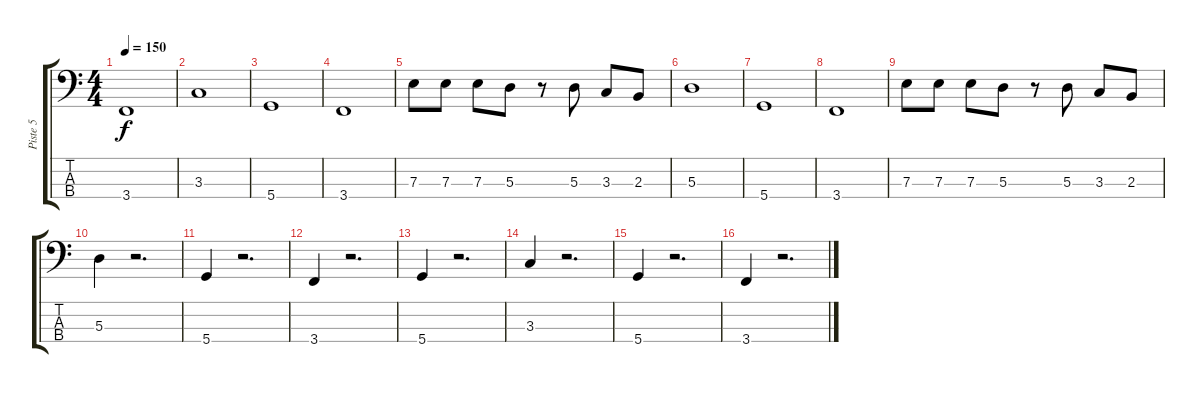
\track ("Piste 5" "Piste 5") {instrument electricbassfinger}
\staff {score tabs}
\tuning (G2 D2 A1 D1) {hide}
\ts (4 4)
\tempo 150
\clef f4
\ks c
3.4.1{dy f} |
3.3.1 |
5.4.1 |
3.4.1 |
7.3.8 7.3.8 7.3.8 5.3.8 r.8 5.3.8 3.3.8 2.3.8 |
5.3.1 |
5.4.1 |
3.4.1 |
7.3.8 7.3.8 7.3.8 5.3.8 r.8 5.3.8 3.3.8 2.3.8 |
5.3.4 r.2{d} |
5.4.4 r.2{d} |
3.4.4 r.2{d} |
5.4.4 r.2{d} |
3.3.4{instrument electricguitarmuted} r.2{d} |
5.4.4{instrument electricguitarmuted} r.2{d} |
3.4.4{instrument electricguitarmuted} r.2{d}
